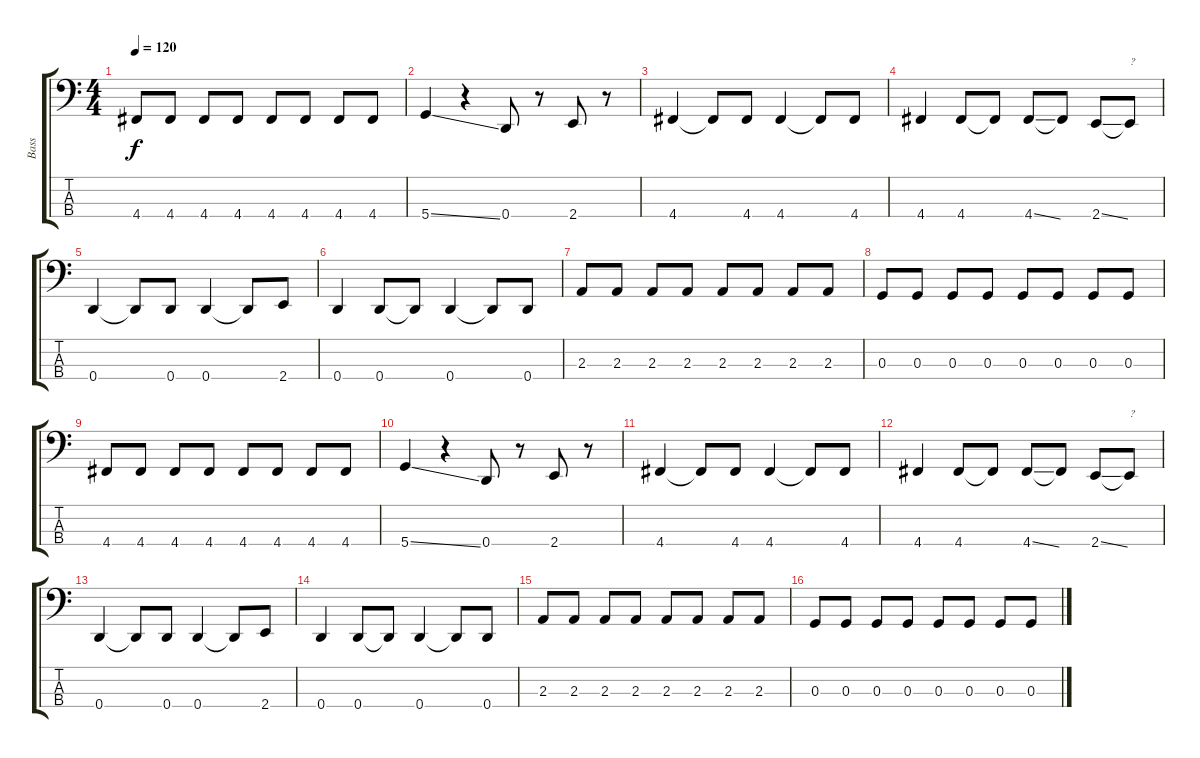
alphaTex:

\track ("Bass" "Bass") {instrument electricbassfinger}
\staff {score tabs}
\tuning (F2 C2 G1 D1) {hide}
\ts (4 4)
\tempo 120
\clef f4
\ks c
4.4.8{dy f} 4.4.8 4.4.8 4.4.8 4.4.8 4.4.8 4.4.8 4.4.8 |
5.4{ss}.4 r.4 0.4.8 r.8 2.4.8 r.8 |
4.4.4 4.4{t}.8 4.4.8 4.4.4 4.4{t}.8 4.4.8 |
4.4.4 4.4.8 4.4{t}.8 4.4{ss}.8 4.4{t}.8 2.4{ss}.8 2.4{t}.8{txt "?"} |
0.4.4 0.4{t}.8 0.4.8 0.4.4 0.4{t}.8 2.4.8 |
0.4.4 0.4.8 0.4{t}.8 0.4.4 0.4{t}.8 0.4.8 |
2.3.8 2.3.8 2.3.8 2.3.8 2.3.8 2.3.8 2.3.8 2.3.8 |
0.3.8 0.3.8 0.3.8 0.3.8 0.3.8 0.3.8 0.3.8 0.3.8 |
4.4.8 4.4.8 4.4.8 4.4.8 4.4.8 4.4.8 4.4.8 4.4.8 |
5.4{ss}.4 r.4 0.4.8 r.8 2.4.8 r.8 |
4.4.4 4.4{t}.8 4.4.8 4.4.4 4.4{t}.8 4.4.8 |
4.4.4 4.4.8 4.4{t}.8 4.4{ss}.8 4.4{t}.8 2.4{ss}.8 2.4{t}.8{txt "?"} |
0.4.4 0.4{t}.8 0.4.8 0.4.4 0.4{t}.8 2.4.8 |
0.4.4 0.4.8 0.4{t}.8 0.4.4 0.4{t}.8 0.4.8 |
2.3.8 2.3.8 2.3.8 2.3.8 2.3.8 2.3.8 2.3.8 2.3.8 |
0.3.8 0.3.8 0.3.8 0.3.8 0.3.8 0.3.8 0.3.8 0.3.8
